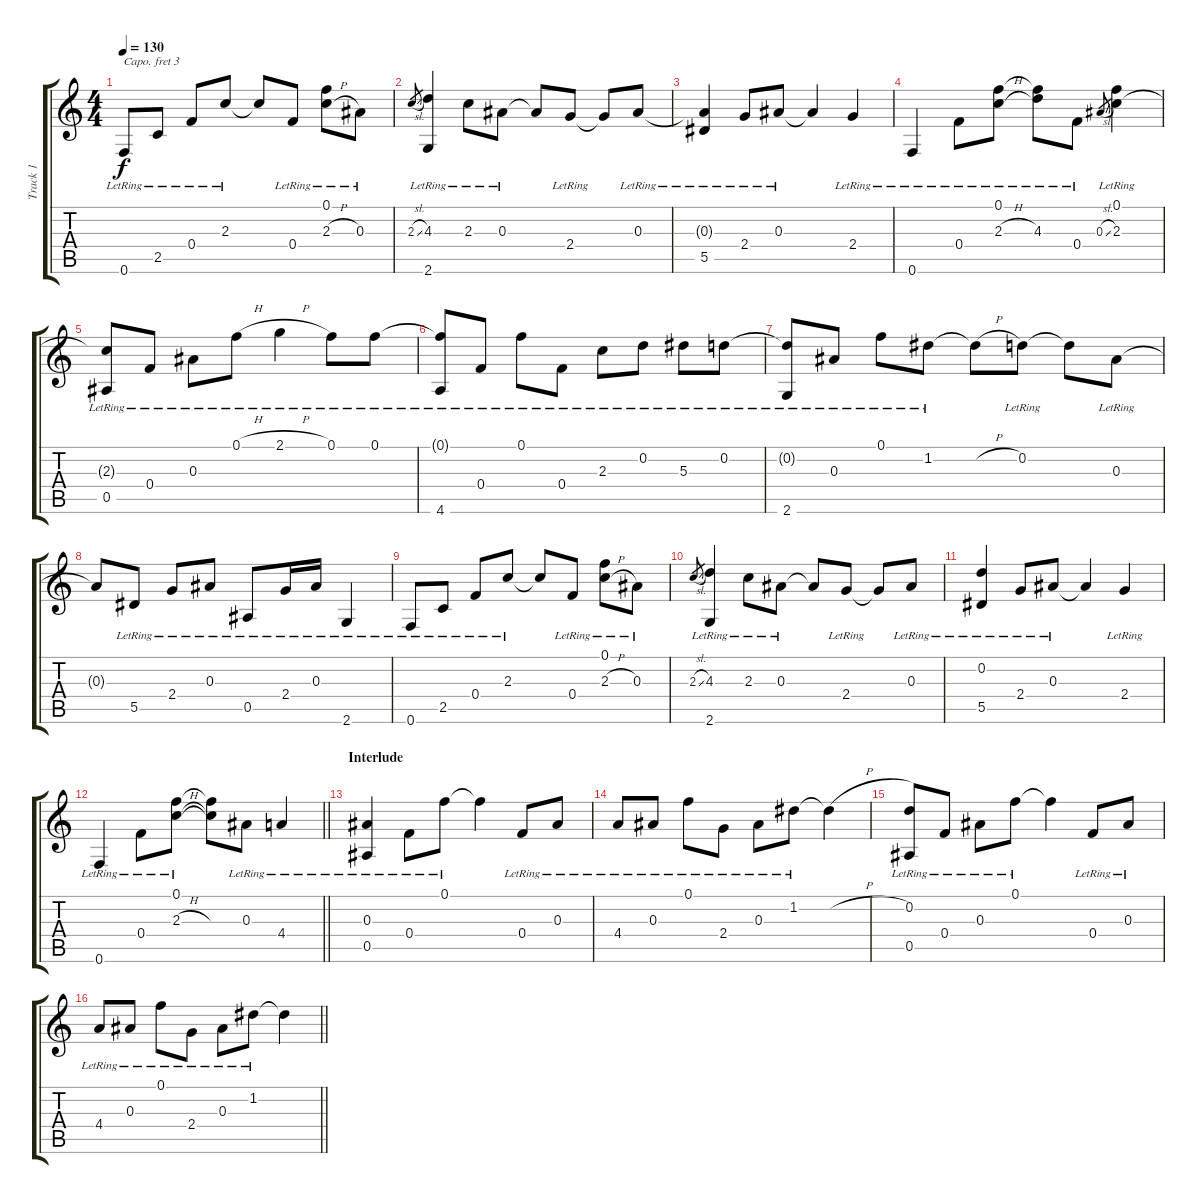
\track ("Track 1" "Track 1") {instrument acousticguitarnylon}
\staff {score tabs}
\capo 3
\tuning (D4 B3 G3 D3 G2 D2) {hide}
\ts (4 4)
\tempo 130
\clef g2
\ks c
0.6{lr}.8{dy f} 2.5{lr}.8 0.4{lr}.8 2.3{lr}.8 2.3{t}.8 0.4{lr}.8 (0.1{lr} 2.3{h lr}).8 0.3{lr}.8 |
2.3{sl}.8{gr} (4.3{lr} 2.6{lr}).4 2.3{lr}.8 0.3{lr}.8 0.3{t}.8 2.4{lr}.8 2.4{t}.8 0.3{lr}.8 |
(0.3{t} 5.5{lr}).4 2.4{lr}.8 0.3{lr}.8 0.3{t}.4 2.4{lr}.4 |
0.6{lr}.4 0.4{lr}.8 (0.1{lr} 2.3{h lr}).8 (0.1{t} 4.3{lr}).8 0.4{lr}.8 0.3{sl}.8{gr} (0.1{lr} 2.3{lr}).4 |
(2.3{t} 0.5{lr}).8 0.4{lr}.8 0.3{lr}.8 0.1{h lr}.8 2.1{h lr}.4 0.1{lr}.8 0.1{lr}.8 |
(0.1{t} 4.6{lr}).8 0.4{lr}.8 0.1{lr}.8 0.4{lr}.8 2.3{lr}.8 0.2{lr}.8 5.3{lr}.8 0.2{lr}.8 |
(0.2{t} 2.6{lr}).8 0.3{lr}.8 0.1{lr}.8 1.2{lr}.8 1.2{h t}.8 0.2{lr}.8 0.2{t}.8 0.3{lr}.8 |
0.3{t}.8 5.5{lr}.8 2.4{lr}.8 0.3{lr}.8 0.5{lr}.8 2.4{lr}.16 0.3{lr}.16 2.6{lr}.4 |
0.6{lr}.8 2.5{lr}.8 0.4{lr}.8 2.3{lr}.8 2.3{t}.8 0.4{lr}.8 (0.1{lr} 2.3{h lr}).8 0.3{lr}.8 |
2.3{sl}.8{gr} (4.3{lr} 2.6{lr}).4 2.3{lr}.8 0.3{lr}.8 0.3{t}.8 2.4{lr}.8 2.4{t}.8 0.3{lr}.8 |
(0.2 5.5{lr}).4 2.4{lr}.8 0.3{lr}.8 0.3{t}.4 2.4{lr}.4 |
\barLineRight lightlight
0.6{lr}.4 0.4{lr}.8 (0.1{lr} 2.3{h lr}).8 (0.1{t} 2.3{t}).8 0.3{lr}.8 4.4{lr}.4 |
\section ("" "Interlude")
(0.3{lr} 0.5{lr}).4 0.4{lr}.8 0.1{lr}.8 0.1{t}.4 0.4{lr}.8 0.3{lr}.8 |
4.4{lr}.8 0.3{lr}.8 0.1{lr}.8 2.4{lr}.8 0.3{lr}.8 1.2{lr}.8 1.2{h t}.4 |
(0.2{lr} 0.5{lr}).8 0.4{lr}.8 0.3{lr}.8 0.1{lr}.8 0.1{t}.4 0.4{lr}.8 0.3{lr}.8 |
\barLineRight lightlight
4.4{lr}.8 0.3{lr}.8 0.1{lr}.8 2.4{lr}.8 0.3{lr}.8 1.2{lr}.8 1.2{h t}.4
